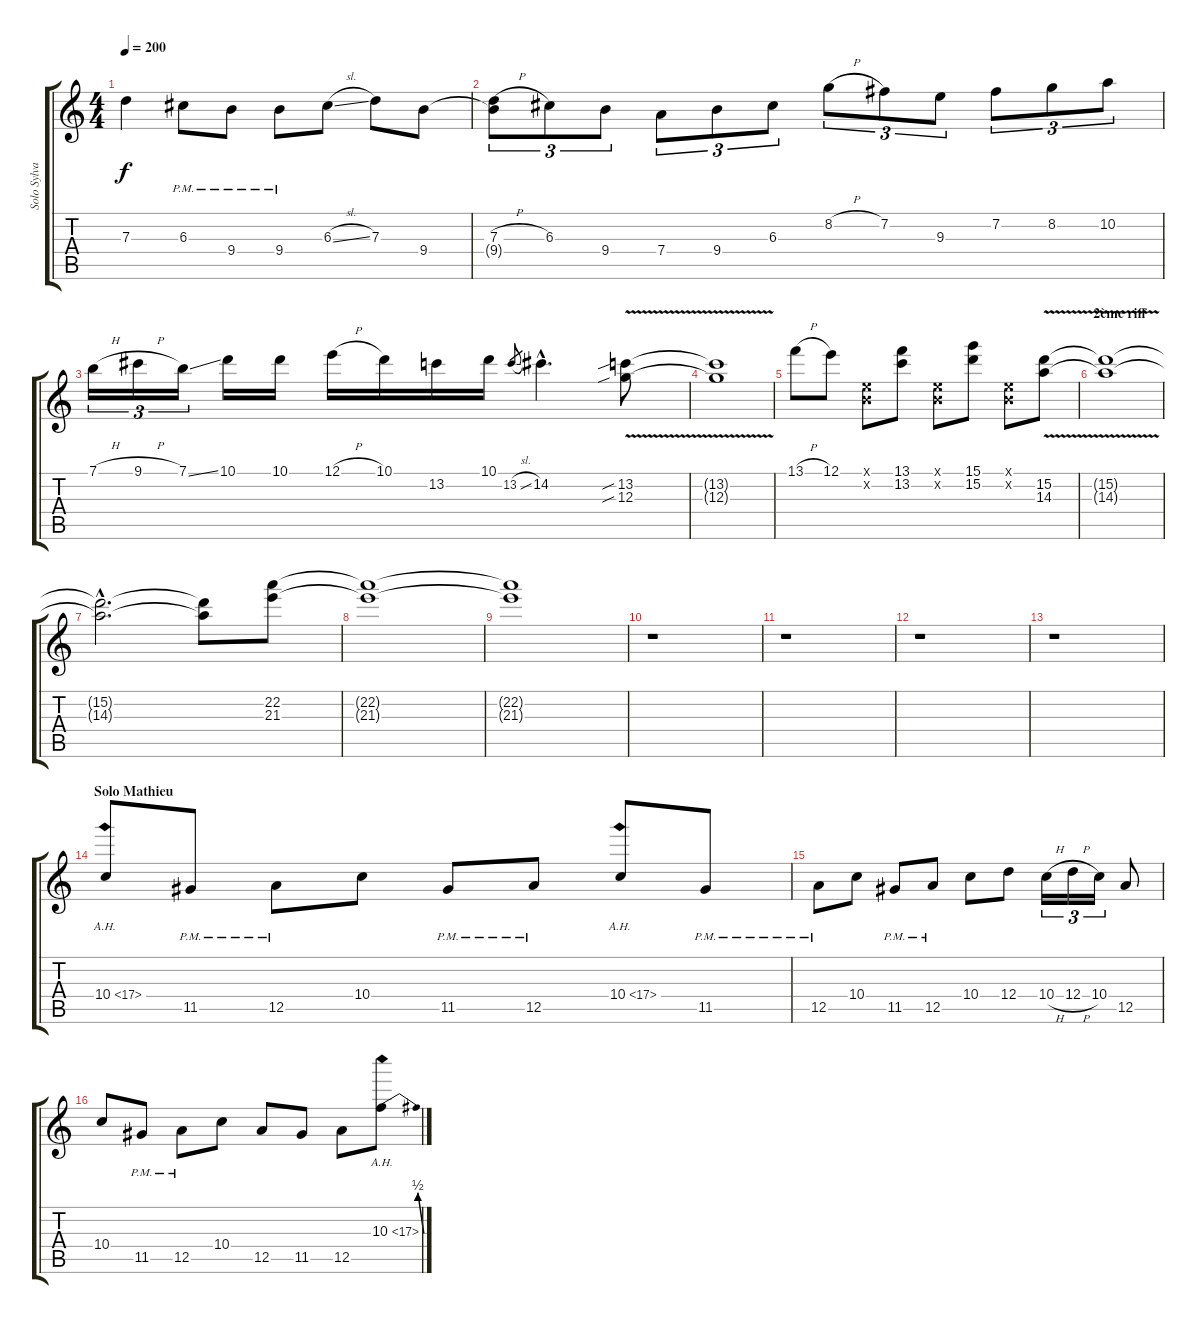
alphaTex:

\track ("Solo Sylvain" "Solo Sylva") {instrument overdrivenguitar}
\staff {score tabs}
\tuning (E4 B3 G3 D3 A2 E2) {hide}
\ts (4 4)
\tempo 200
\clef g2
\ks c
7.3{t}.4{dy f} 6.3{pm}.8 9.4{pm}.8 9.4{pm}.8 6.3{sl}.8 7.3.8 9.4.8 |
(7.3{h} 9.4{t}).8{tu (3 2)} 6.3.8{tu (3 2)} 9.4.8{tu (3 2)} 7.4.8{tu (3 2)} 9.4.8{tu (3 2)} 6.3.8{tu (3 2)} 8.2{h}.8{tu (3 2)} 7.2.8{tu (3 2)} 9.3.8{tu (3 2)} 7.2.8{tu (3 2)} 8.2.8{tu (3 2)} 10.2.8{tu (3 2)} |
7.1{h}.16{tu (3 2)} 9.1{h}.16{tu (3 2)} 7.1{ss}.16{tu (3 2)} 10.1.16 10.1.16 12.1{h}.16 10.1.16 13.2.16 10.1.16 13.2{sl}.8{gr} 14.2{hac}.4{d} (13.2{v sib} 12.3{sib}).8 |
(13.2{t} 12.3{t}).1 |
13.1{h}.8 12.1.8 (0.1{x} 0.2{x}).8 (13.1 13.2).8 (0.1{x} 0.2{x}).8 (15.1 15.2).8 (0.1{x} 0.2{x}).8 (15.2 14.3{v}).8 |
\section ("" "2ème riff")
(15.2{t} 14.3{t}).1 |
(15.2{hac t} 14.3{hac t}).2{d} (15.2{t} 14.3{t}).8 (22.2 21.3).8 |
(22.2{t} 21.3{t}).1 |
(22.2{t} 21.3{t}).1 |
r.1 |
r.1 |
r.1 |
r.1 |
\section ("" "Solo Mathieu")
10.4{ah 7}.8 11.5{pm}.8 12.5{pm}.8 10.4.8 11.5{pm}.8 12.5{pm}.8 10.4{ah 7}.8 11.5{pm}.8 |
12.5{pm}.8 10.4.8 11.5{pm}.8 12.5{pm}.8 10.4.8 12.4.8 10.4{h}.16{tu (3 2)} 12.4{h}.16{tu (3 2)} 10.4.16{tu (3 2)} 12.5.8 |
10.4.8 11.5{pm}.8 12.5{pm}.8 10.4.8 12.5.8 11.5.8 12.5.8 10.3{be (bend 0 0 60 2) ah 7}.8
